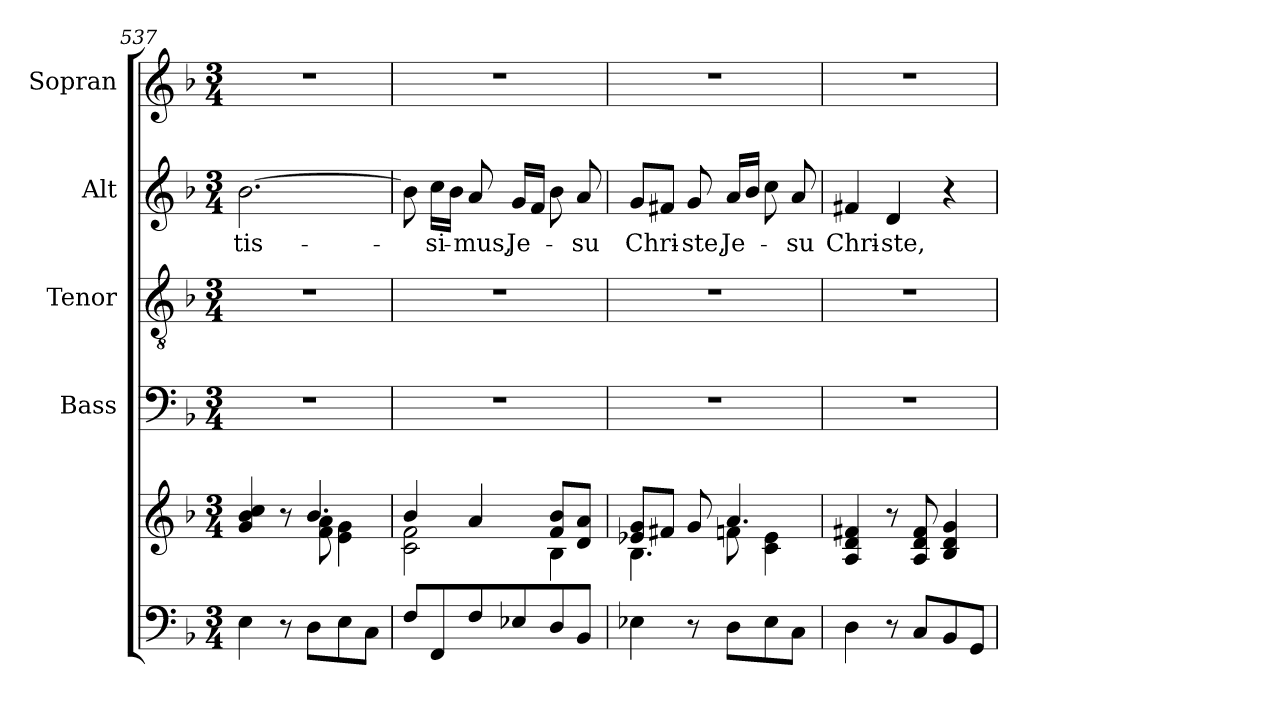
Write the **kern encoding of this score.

**kern	**kern	**kern	**kern	**kern	**text	**kern
*part5	*part5	*part4	*part3	*part2	*part2	*part1
*staff6	*staff5	*staff4	*staff3	*staff2	*staff2	*staff1
*	*	*I"Bass	*I"Tenor	*I"Alt	*	*I"Sopran
*	*	*I'B.	*I'T.	*I'A.	*	*I'S.
*clefF4	*clefG2	*clefF4	*clefGv2	*clefG2	*	*clefG2
*k[b-]	*k[b-]	*k[b-]	*k[b-]	*k[b-]	*	*k[b-]
*F:	*F:	*F:	*F:	*F:	*	*F:
*M3/4	*M3/4	*M3/4	*M3/4	*M3/4	*	*M3/4
=537	=537	=537	=537	=537	=537	=537
*	*^	*	*	*	*	*
!	!	!	!	!	!	!LO:LY:b	!
4E\	4g/ 4b-/ 4cc/	4.ryy	2.r	2.r	[2.b-\	-tis-	2.r
8r	8r	.	.	.	.	.	.
8D\L	4.b-/	8f\ 8a\	.	.	.	.	.
8E\	.	4e\ 4g\	.	.	.	.	.
8C\J	.	.	.	.	.	.	.
=538	=538	=538	=538	=538	=538	=538	=538
8F/L	4b-/	2c\ 2f\	2.r	2.r	8b-\]	.	2.r
!	!	!	!	!	!	!LO:LY:b	!
8FF/	.	.	.	.	16cc\LL	-si-	.
.	.	.	.	.	16b-\JJ	.	.
!	!	!	!	!	!	!LO:LY:b	!
8F/	4a/	.	.	.	8a/	-mus,	.
!	!	!	!	!	!	!LO:LY:b	!
8E-X/	.	.	.	.	16g/LL	Je-	.
.	.	.	.	.	16f/JJ	.	.
8D/	8f/ 8b-/L	4B-\	.	.	8b-\	.	.
!	!	!	!	!	!	!LO:LY:b	!
8BB-/J	8d/ 8a/J	.	.	.	8a/	-su	.
=539	=539	=539	=539	=539	=539	=539	=539
!	!	!	!	!	!	!LO:LY:b	!
4E-X\	8e-X/ 8g/L	4.B-\	2.r	2.r	8g/L	Chri-	2.r
.	8f#X/J	.	.	.	8f#X/J	.	.
!	!	!	!	!	!	!LO:LY:b	!
8r	8g/	.	.	.	8g/	-ste,	.
!	!	!	!	!	!	!LO:LY:b	!
8D\L	4.a/	8f\	.	.	16a/LL	Je-	.
.	.	.	.	.	16b-/JJ	.	.
8E-\	.	4c\ 4e-\	.	.	8cc\	.	.
!	!	!	!	!	!	!LO:LY:b	!
8C\J	.	.	.	.	8a/	-su	.
*	*v	*v	*	*	*	*	*
!!LO:PB:g=z
=540	=540	=540	=540	=540	=540	=540
!	!	!	!	!	!LO:LY:b	!
4D\	4A/ 4d/ 4f#X/	2.r	2.r	4f#X/	Chri-	2.r
!	!	!	!	!	!LO:LY:b	!
8r	8r	.	.	4d/	-ste,	.
8C/L	8A/ 8d/ 8f#/	.	.	.	.	.
8BB-/	4B-/ 4d/ 4g/	.	.	4r	.	.
8GG/J	.	.	.	.	.	.
=	=	=	=	=	=	=
*-	*-	*-	*-	*-	*-	*-
